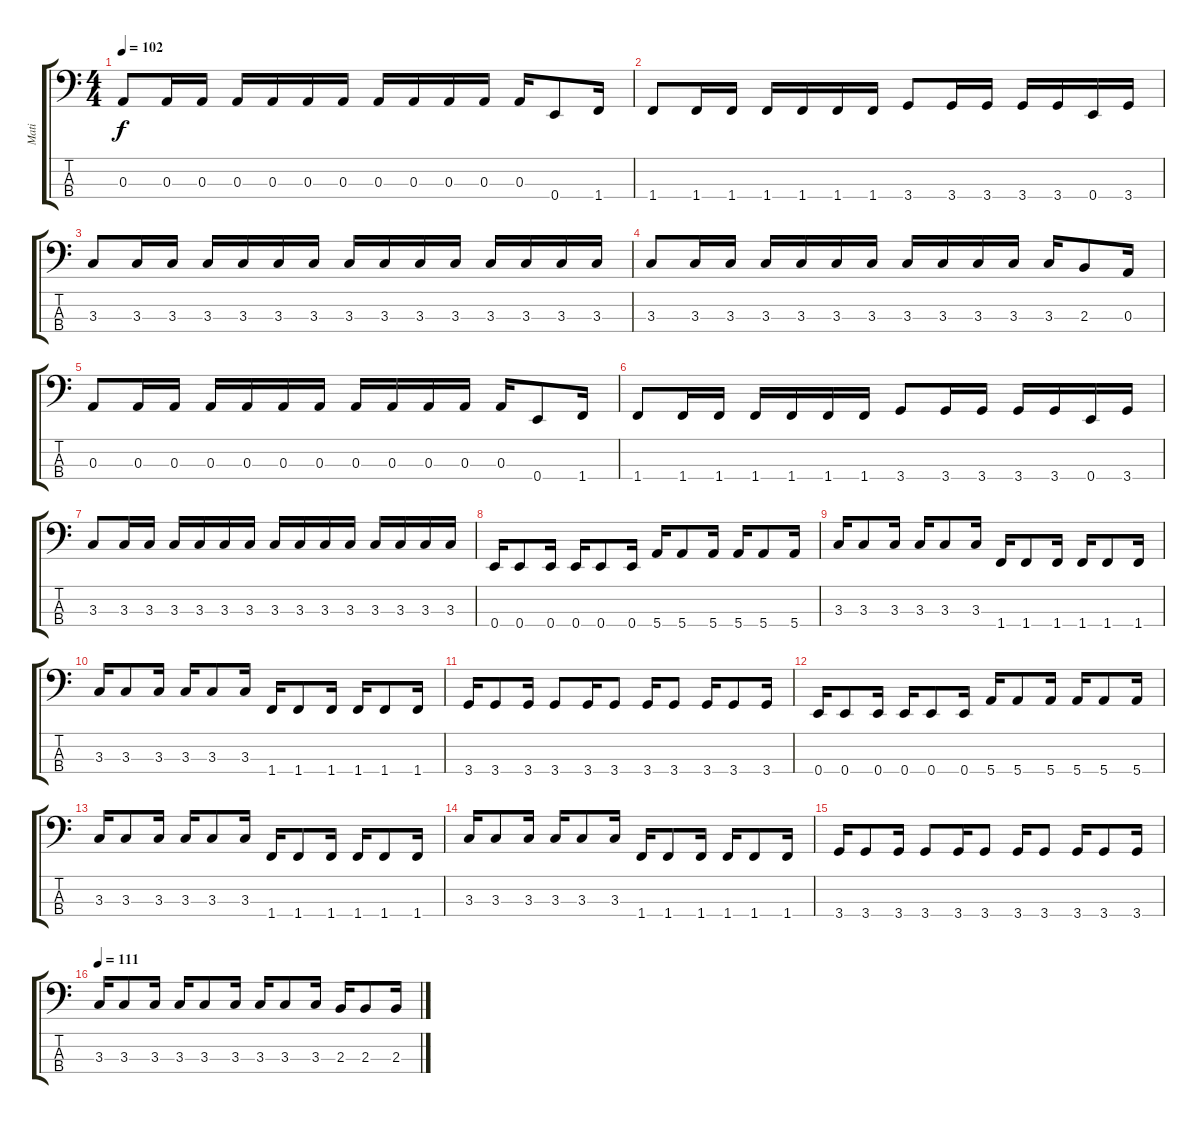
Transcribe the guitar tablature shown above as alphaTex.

\track ("Mati" "Mati") {instrument electricbasspick}
\staff {score tabs}
\tuning (G2 D2 A1 E1) {hide}
\ts (4 4)
\tempo 102
\clef f4
\ks c
0.3.8{dy f} 0.3.16 0.3.16 0.3.16 0.3.16 0.3.16 0.3.16 0.3.16 0.3.16 0.3.16 0.3.16 0.3.16 0.4.8 1.4.16 |
1.4.8 1.4.16 1.4.16 1.4.16 1.4.16 1.4.16 1.4.16 3.4.8 3.4.16 3.4.16 3.4.16 3.4.16 0.4.16 3.4.16 |
3.3.8 3.3.16 3.3.16 3.3.16 3.3.16 3.3.16 3.3.16 3.3.16 3.3.16 3.3.16 3.3.16 3.3.16 3.3.16 3.3.16 3.3.16 |
3.3.8 3.3.16 3.3.16 3.3.16 3.3.16 3.3.16 3.3.16 3.3.16 3.3.16 3.3.16 3.3.16 3.3.16 2.3.8 0.3.16 |
0.3.8 0.3.16 0.3.16 0.3.16 0.3.16 0.3.16 0.3.16 0.3.16 0.3.16 0.3.16 0.3.16 0.3.16 0.4.8 1.4.16 |
1.4.8 1.4.16 1.4.16 1.4.16 1.4.16 1.4.16 1.4.16 3.4.8 3.4.16 3.4.16 3.4.16 3.4.16 0.4.16 3.4.16 |
3.3.8 3.3.16 3.3.16 3.3.16 3.3.16 3.3.16 3.3.16 3.3.16 3.3.16 3.3.16 3.3.16 3.3.16 3.3.16 3.3.16 3.3.16 |
0.4.16 0.4.8 0.4.16 0.4.16 0.4.8 0.4.16 5.4.16 5.4.8 5.4.16 5.4.16 5.4.8 5.4.16 |
3.3.16 3.3.8 3.3.16 3.3.16 3.3.8 3.3.16 1.4.16 1.4.8 1.4.16 1.4.16 1.4.8 1.4.16 |
3.3.16 3.3.8 3.3.16 3.3.16 3.3.8 3.3.16 1.4.16 1.4.8 1.4.16 1.4.16 1.4.8 1.4.16 |
3.4.16 3.4.8 3.4.16 3.4.8 3.4.16 3.4.8 3.4.16 3.4.8 3.4.16 3.4.8 3.4.16 |
0.4.16 0.4.8 0.4.16 0.4.16 0.4.8 0.4.16 5.4.16 5.4.8 5.4.16 5.4.16 5.4.8 5.4.16 |
3.3.16 3.3.8 3.3.16 3.3.16 3.3.8 3.3.16 1.4.16 1.4.8 1.4.16 1.4.16 1.4.8 1.4.16 |
3.3.16 3.3.8 3.3.16 3.3.16 3.3.8 3.3.16 1.4.16 1.4.8 1.4.16 1.4.16 1.4.8 1.4.16 |
3.4.16 3.4.8 3.4.16 3.4.8 3.4.16 3.4.8 3.4.16 3.4.8 3.4.16 3.4.8 3.4.16 |
\tempo 111
3.3.16 3.3.8 3.3.16 3.3.16 3.3.8 3.3.16 3.3.16 3.3.8 3.3.16 2.3.16 2.3.8 2.3.16
